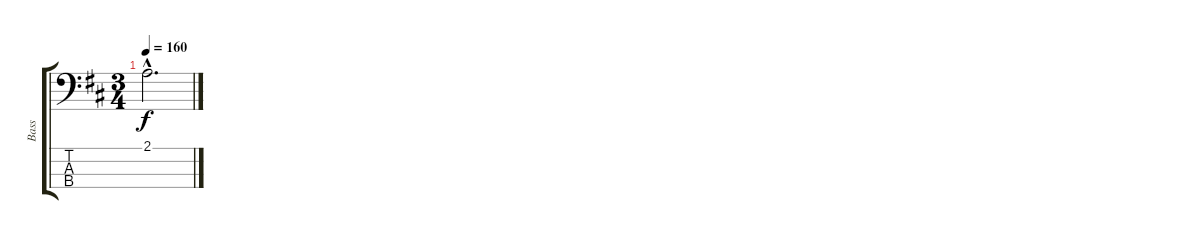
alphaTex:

\track ("Bass" "Bass") {instrument electricbassfinger}
\staff {score tabs}
\tuning (G2 D2 A1 E1) {hide}
\ts (3 4)
\tempo 160
\clef f4
\ks bminor
2.1{hac}.2{d dy f}
